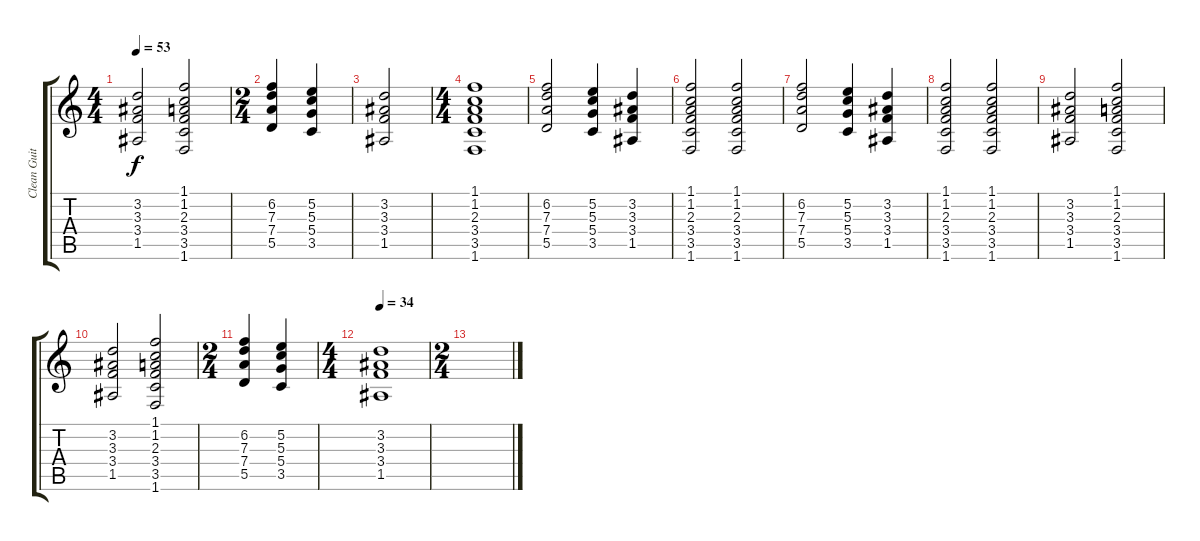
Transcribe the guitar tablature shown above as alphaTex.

\track ("Clean Guitar" "Clean Guit") {instrument electricguitarjazz}
\staff {score tabs}
\tuning (E4 B3 G3 D3 A2 E2) {hide}
\ts (4 4)
\tempo 53
\clef g2
\ks c
(3.2 3.3 3.4 1.5).2{dy f} (1.1 1.2 2.3 3.4 3.5 1.6).2 |
\ts (2 4)
(6.2 7.3 7.4 5.5).4 (5.2 5.3 5.4 3.5).4 |
(3.2 3.3 3.4 1.5).2 |
\ts (4 4)
(1.1 1.2 2.3 3.4 3.5 1.6).1 |
(6.2 7.3 7.4 5.5).2 (5.2 5.3 5.4 3.5).4 (3.2 3.3 3.4 1.5).4 |
(1.1 1.2 2.3 3.4 3.5 1.6).2 (1.1 1.2 2.3 3.4 3.5 1.6).2 |
(6.2 7.3 7.4 5.5).2 (5.2 5.3 5.4 3.5).4 (3.2 3.3 3.4 1.5).4 |
(1.1 1.2 2.3 3.4 3.5 1.6).2 (1.1 1.2 2.3 3.4 3.5 1.6).2 |
(3.2 3.3 3.4 1.5).2 (1.1 1.2 2.3 3.4 3.5 1.6).2 |
(3.2 3.3 3.4 1.5).2 (1.1 1.2 2.3 3.4 3.5 1.6).2 |
\ts (2 4)
(6.2 7.3 7.4 5.5).4 (5.2 5.3 5.4 3.5).4 |
\ts (4 4)
\tempo 34
(3.2 3.3 3.4 1.5).1 |
\ts (2 4)
